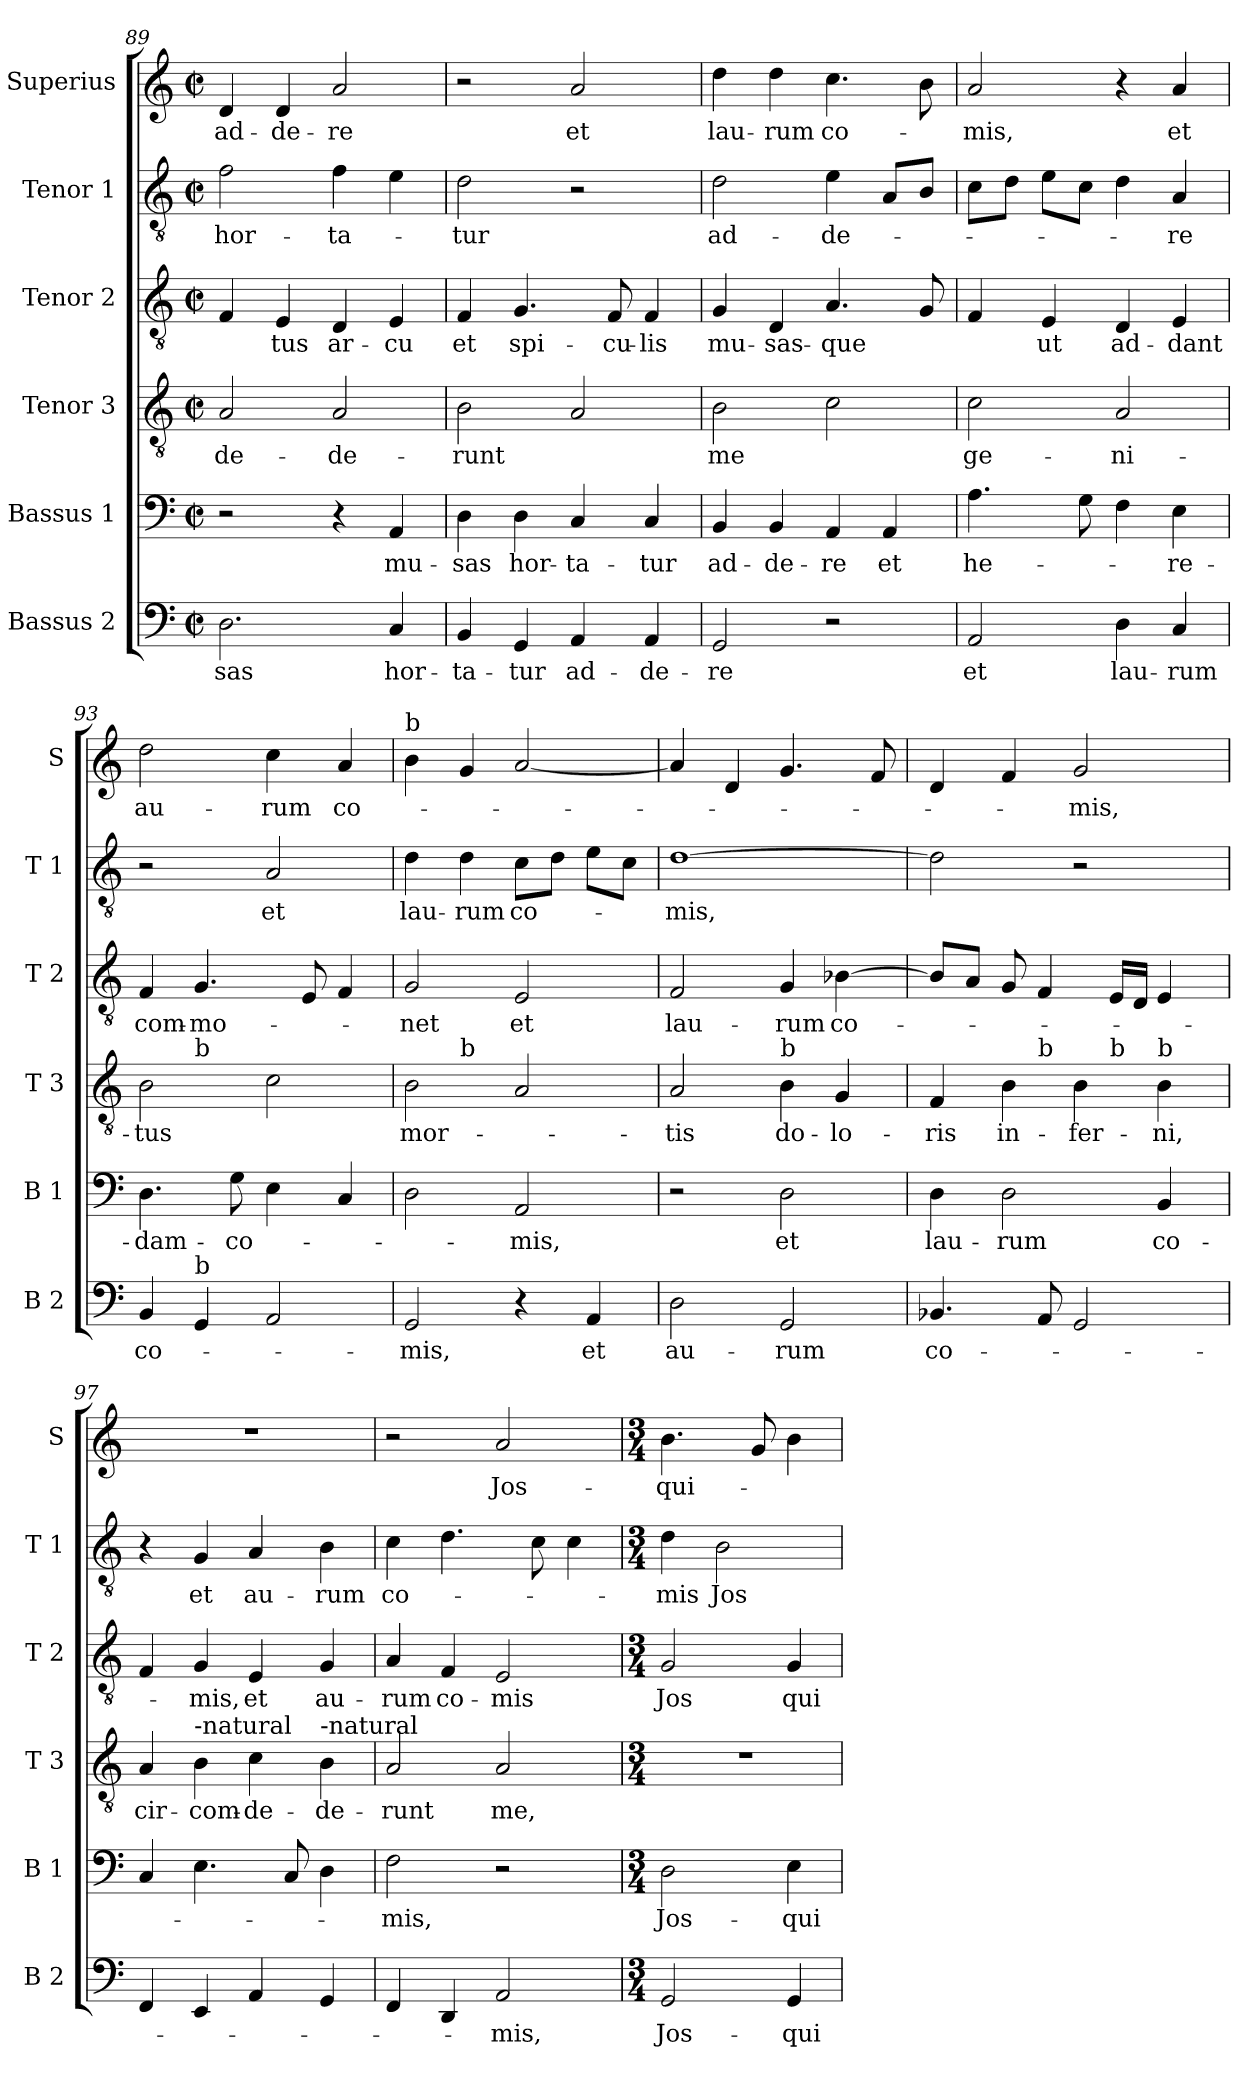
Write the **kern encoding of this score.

**kern	**text	**kern	**text	**kern	**text	**kern	**text	**kern	**text	**kern	**text
*part6	*part6	*part5	*part5	*part4	*part4	*part3	*part3	*part2	*part2	*part1	*part1
*staff6	*staff6	*staff5	*staff5	*staff4	*staff4	*staff3	*staff3	*staff2	*staff2	*staff1	*staff1
*I"Bassus 2	*	*I"Bassus 1	*	*I"Tenor 3	*	*I"Tenor 2	*	*I"Tenor 1	*	*I"Superius	*
*I'B 2	*	*I'B 1	*	*I'T 3	*	*I'T 2	*	*I'T 1	*	*I'S	*
*clefF4	*	*clefF4	*	*clefGv2	*	*clefGv2	*	*clefGv2	*	*clefG2	*
*k[]	*	*k[]	*	*k[]	*	*k[]	*	*k[]	*	*k[]	*
*C:	*	*C:	*	*C:	*	*C:	*	*C:	*	*C:	*
*M2/2	*	*M2/2	*	*M2/2	*	*M2/2	*	*M2/2	*	*M2/2	*
*met(c|)	*	*met(c|)	*	*met(c|)	*	*met(c|)	*	*met(c|)	*	*met(c|)	*
=89	=89	=89	=89	=89	=89	=89	=89	=89	=89	=89	=89
2.D\	-sas	2r	.	2A/	-de-	4F/	.	2f\	hor-	4d/	ad-
.	.	.	.	.	.	4E/	-tus	.	.	4d/	-de-
.	.	4r	.	2A/	-de-	4D/	ar-	4f\	-ta-	2a/	-re
4C/	hor-	4AA/	mu-	.	.	4E/	-cu	4e\	.	.	.
=90	=90	=90	=90	=90	=90	=90	=90	=90	=90	=90	=90
4BB/	-ta-	4D\	-sas	2B\	-runt	4F/	et	2d\	-tur	2r	.
4GG/	-tur	4D\	hor-	.	.	4.G/	spi-	.	.	.	.
4AA/	ad-	4C/	-ta-	2A/	.	.	.	2r	.	2a/	et
.	.	.	.	.	.	8F/	-cu-	.	.	.	.
4AA/	-de-	4C/	-tur	.	.	4F/	-lis	.	.	.	.
!!LO:LB:g=z
=91	=91	=91	=91	=91	=91	=91	=91	=91	=91	=91	=91
2GG/	-re	4BB/	ad-	2B\	me	4G/	mu-	2d\	ad-	4dd\	lau-
.	.	4BB/	-de-	.	.	4D/	-sas-	.	.	4dd\	-rum
2r	.	4AA/	-re	2c\	.	4.A/	-que	4e\	-de-	4.cc\	co-
.	.	4AA/	et	.	.	.	.	8A/L	.	.	.
.	.	.	.	.	.	8G/	.	8B/J	.	8b\	.
=92	=92	=92	=92	=92	=92	=92	=92	=92	=92	=92	=92
2AA/	et	4.A\	he-	2c\	ge-	4F/	.	8c\L	.	2a/	-mis,
.	.	.	.	.	.	.	.	8d\J	.	.	.
.	.	.	.	.	.	4E/	ut	8e\L	.	.	.
.	.	8G\	.	.	.	.	.	8c\J	.	.	.
4D\	lau-	4F\	.	2A/	-ni-	4D/	ad-	4d\	.	4r	.
4C/	-rum	4E\	-re-	.	.	4E/	-dant	4A/	-re	4a/	et
=93	=93	=93	=93	=93	=93	=93	=93	=93	=93	=93	=93
*	*	*	*	*^	*	*	*	*	*	*	*
4BB/	co-	4.D\	-dam-	2B\	4ryy	-tus	4F/	com-	2r	.	2dd\	au-
!	!	!	!	!	!LO:TX:a:t=b	!	!	!	!	!	!	!
!LO:TX:a:t=b	!	!	!	!	!	!	!	!	!	!	!	!
4GG/	.	.	.	.	2.ryy	.	4.G/	-mo-	.	.	.	.
.	.	8G\	-co-	.	.	.	.	.	.	.	.	.
2AA/	.	4E\	.	2c\	.	.	.	.	2A/	et	4cc\	-rum
.	.	.	.	.	.	.	8E/	.	.	.	.	.
.	.	4C/	.	.	.	.	4F/	.	.	.	4a/	co-
=94	=94	=94	=94	=94	=94	=94	=94	=94	=94	=94	=94	=94
!	!	!	!	!	!	!	!	!	!	!	!LO:TX:a:t=b	!
2GG/	-mis,	2D\	.	2B\	4ryy	mor-	2G/	-net	4d\	lau-	4b\	.
!	!	!	!	!	!LO:TX:a:t=b	!	!	!	!	!	!	!
.	.	.	.	.	2.ryy	.	.	.	4d\	-rum	4g/	.
4r	.	2AA/	-mis,	2A/	.	.	2E/	et	8c\L	co-	[2a/	.
.	.	.	.	.	.	.	.	.	8d\J	.	.	.
4AA/	et	.	.	.	.	.	.	.	8e\L	.	.	.
.	.	.	.	.	.	.	.	.	8c\J	.	.	.
*	*	*	*	*v	*v	*	*	*	*	*	*	*
=95	=95	=95	=95	=95	=95	=95	=95	=95	=95	=95	=95
2D\	au-	2r	.	2A/	-tis	2F/	lau-	[1d	-mis,	4a/]	.
.	.	.	.	.	.	.	.	.	.	4d/	.
!	!	!	!	!LO:TX:a:t=b	!	!	!	!	!	!	!
2GG/	-rum	2D\	et	4B\	do-	4G/	-rum	.	.	4.g/	.
.	.	.	.	4G/	-lo-	[4B-X\	co-	.	.	.	.
.	.	.	.	.	.	.	.	.	.	8f/	.
=96	=96	=96	=96	=96	=96	=96	=96	=96	=96	=96	=96
*	*	*	*	*^	*	*	*	*	*	*	*
*	*	*	*	*	*^	*	*	*	*	*	*	*
4.BB-X/	co-	4D\	lau-	4F/	4.ryy	2ryy	-ris	8B-/L]	.	2d\]	.	4d/	.
.	.	.	.	.	.	.	.	8A/J	.	.	.	.	.
.	.	2D\	-rum	4B\	.	.	in-	8G/	.	.	.	4f/	.
!	!	!	!	!	!LO:TX:a:t=b	!	!	!	!	!	!	!	!
8AA/	.	.	.	.	2ryy	.	.	4F/	.	.	.	.	.
2GG/	.	.	.	4B\	.	8ryy	-fer-	.	.	2r	.	2g/	-mis,
!	!	!	!	!	!	!LO:TX:a:t=b	!	!	!	!	!	!	!
.	.	.	.	.	.	4.ryy	.	16E/LL	.	.	.	.	.
.	.	.	.	.	.	.	.	16D/JJ	.	.	.	.	.
!	!	!	!	!LO:TX:a:t=b	!	!	!	!	!	!	!	!	!
.	.	4BB/	co-	4B\	.	.	-ni,	4E/	.	.	.	.	.
.	.	.	.	.	8ryy	.	.	.	.	.	.	.	.
*	*	*	*	*v	*v	*v	*	*	*	*	*	*	*
!!LO:PB:g=z
=97	=97	=97	=97	=97	=97	=97	=97	=97	=97	=97	=97
4FF/	.	4C/	.	4A/	cir-	4F/	.	4r	.	1r	.
!	!	!	!	!LO:TX:a:t=-natural	!	!	!	!	!	!	!
4EE/	.	4.E\	.	4B\	-com-	4G/	-mis,	4G/	et	.	.
4AA/	.	.	.	4c\	-de-	4E/	et	4A/	au-	.	.
.	.	8C/	.	.	.	.	.	.	.	.	.
!	!	!	!	!LO:TX:a:t=-natural	!	!	!	!	!	!	!
4GG/	.	4D\	.	4B\	-de-	4G/	au-	4B\	-rum	.	.
=98	=98	=98	=98	=98	=98	=98	=98	=98	=98	=98	=98
4FF/	.	2F\	-mis,	2A/	-runt	4A/	-rum	4c\	co-	2r	.
4DD/	.	.	.	.	.	4F/	co-	4.d\	.	.	.
2AA/	-mis,	2r	.	2A/	me,	2E/	-mis	.	.	2a/	Jos-
.	.	.	.	.	.	.	.	8c\	.	.	.
.	.	.	.	.	.	.	.	4c\	.	.	.
=99	=99	=99	=99	=99	=99	=99	=99	=99	=99	=99	=99
*M3/4	*	*M3/4	*	*M3/4	*	*M3/4	*	*M3/4	*	*M3/4	*
2GG/	Jos-	2D\	Jos-	2.r	.	2G/	Jos	4d\	-mis	4.b\	-qui-
.	.	.	.	.	.	.	.	2B\	Jos-	.	.
.	.	.	.	.	.	.	.	.	.	8g/	.
4GG/	-qui-	4E\	-qui-	.	.	4G/	qui-	.	.	4b\	.
=	=	=	=	=	=	=	=	=	=	=	=
*-	*-	*-	*-	*-	*-	*-	*-	*-	*-	*-	*-
